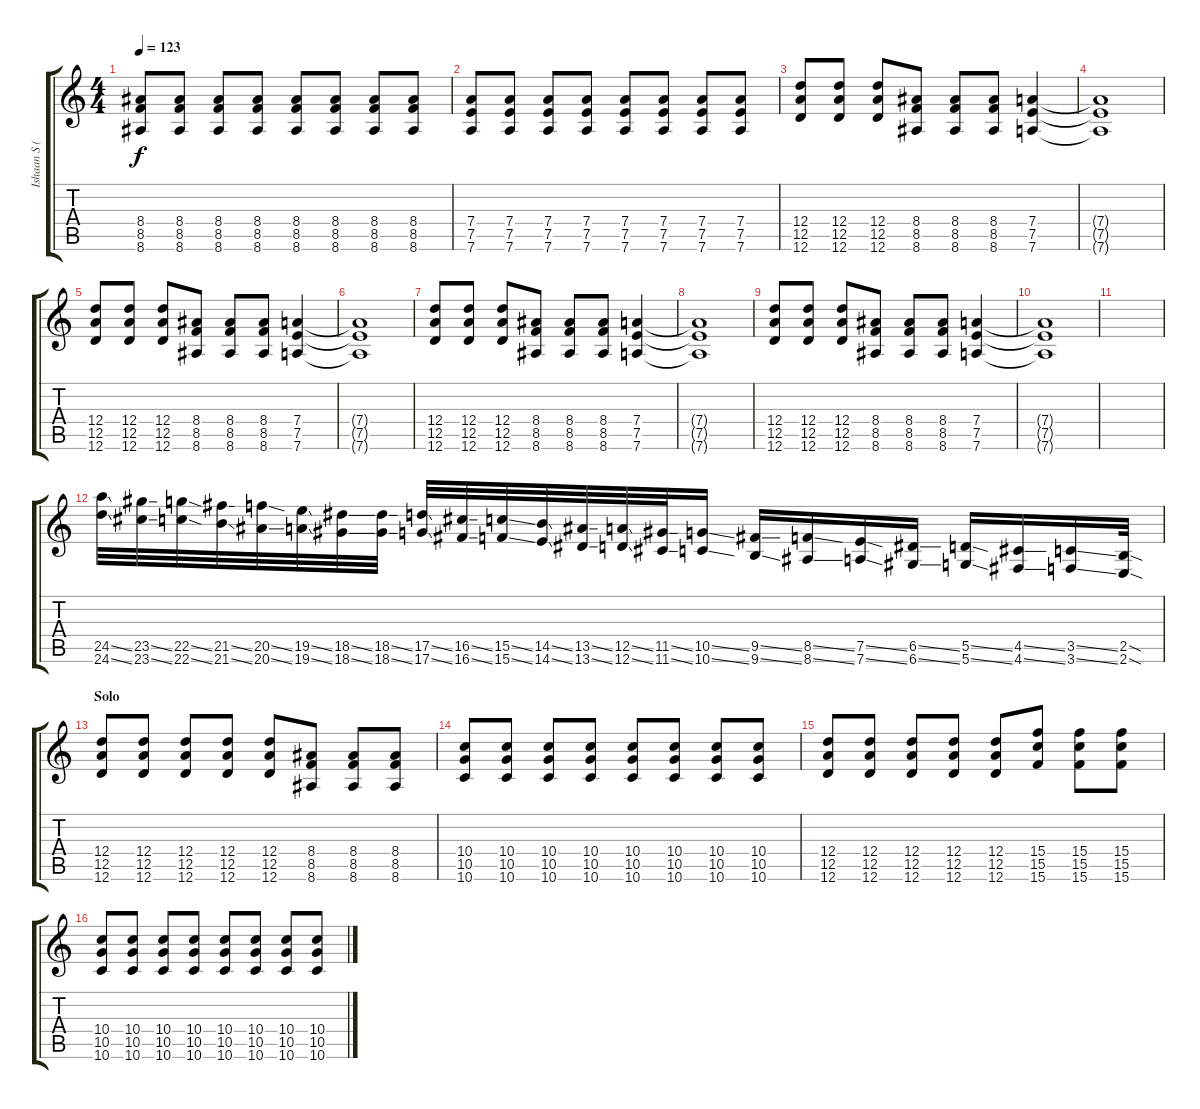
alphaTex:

\track ("Ishaan S (R)" "Ishaan S (") {instrument distortionguitar}
\staff {score tabs}
\tuning (E4 B3 G3 D3 A2 D2) {hide}
\ts (4 4)
\tempo 123
\clef g2
\ks c
(8.4 8.5 8.6).8{dy f} (8.4 8.5 8.6).8 (8.4 8.5 8.6).8 (8.4 8.5 8.6).8 (8.4 8.5 8.6).8 (8.4 8.5 8.6).8 (8.4 8.5 8.6).8 (8.4 8.5 8.6).8 |
(7.4 7.5 7.6).8 (7.4 7.5 7.6).8 (7.4 7.5 7.6).8 (7.4 7.5 7.6).8 (7.4 7.5 7.6).8 (7.4 7.5 7.6).8 (7.4 7.5 7.6).8 (7.4 7.5 7.6).8 |
(12.4 12.5 12.6).8 (12.4 12.5 12.6).8 (12.4 12.5 12.6).8 (8.4 8.5 8.6).8 (8.4 8.5 8.6).8 (8.4 8.5 8.6).8 (7.4 7.5 7.6).4 |
(7.4{t} 7.5{t} 7.6{t}).1 |
(12.4 12.5 12.6).8 (12.4 12.5 12.6).8 (12.4 12.5 12.6).8 (8.4 8.5 8.6).8 (8.4 8.5 8.6).8 (8.4 8.5 8.6).8 (7.4 7.5 7.6).4 |
(7.4{t} 7.5{t} 7.6{t}).1 |
(12.4 12.5 12.6).8 (12.4 12.5 12.6).8 (12.4 12.5 12.6).8 (8.4 8.5 8.6).8 (8.4 8.5 8.6).8 (8.4 8.5 8.6).8 (7.4 7.5 7.6).4 |
(7.4{t} 7.5{t} 7.6{t}).1 |
(12.4 12.5 12.6).8 (12.4 12.5 12.6).8 (12.4 12.5 12.6).8 (8.4 8.5 8.6).8 (8.4 8.5 8.6).8 (8.4 8.5 8.6).8 (7.4 7.5 7.6).4 |
(7.4{t} 7.5{t} 7.6{t}).1 |
|
(24.5{ss} 24.6{ss}).32{instrument guitarfretnoise} (23.5{ss} 23.6{ss}).32 (22.5{ss} 22.6{ss}).32 (21.5{ss} 21.6{ss}).32 (20.5{ss} 20.6{ss}).32 (19.5{ss} 19.6{ss}).32 (18.5{ss} 18.6{ss}).32 (18.5{ss} 18.6{ss}).32 (17.5{ss} 17.6{ss}).32 (16.5{ss} 16.6{ss}).32 (15.5{ss} 15.6{ss}).32 (14.5{ss} 14.6{ss}).32 (13.5{ss} 13.6{ss}).32 (12.5{ss} 12.6{ss}).32 (11.5{ss} 11.6{ss}).32 (10.5{ss} 10.6{ss}).16 (9.5{ss} 9.6{ss}).16 (8.5{ss} 8.6{ss}).16 (7.5{ss} 7.6{ss}).16 (6.5{ss} 6.6{ss}).16 (5.5{ss} 5.6{ss}).16 (4.5{ss} 4.6{ss}).16 (3.5{ss} 3.6{ss}).16 (2.5{sod} 2.6{sod}).32 |
\section ("" "Solo")
(12.4 12.5 12.6).8{instrument distortionguitar} (12.4 12.5 12.6).8 (12.4 12.5 12.6).8 (12.4 12.5 12.6).8 (12.4 12.5 12.6).8 (8.4 8.5 8.6).8 (8.4 8.5 8.6).8 (8.4 8.5 8.6).8 |
(10.4 10.5 10.6).8 (10.4 10.5 10.6).8 (10.4 10.5 10.6).8 (10.4 10.5 10.6).8 (10.4 10.5 10.6).8 (10.4 10.5 10.6).8 (10.4 10.5 10.6).8 (10.4 10.5 10.6).8 |
(12.4 12.5 12.6).8 (12.4 12.5 12.6).8 (12.4 12.5 12.6).8 (12.4 12.5 12.6).8 (12.4 12.5 12.6).8 (15.4 15.5 15.6).8 (15.4 15.5 15.6).8 (15.4 15.5 15.6).8 |
(10.4 10.5 10.6).8 (10.4 10.5 10.6).8 (10.4 10.5 10.6).8 (10.4 10.5 10.6).8 (10.4 10.5 10.6).8 (10.4 10.5 10.6).8 (10.4 10.5 10.6).8 (10.4 10.5 10.6).8
